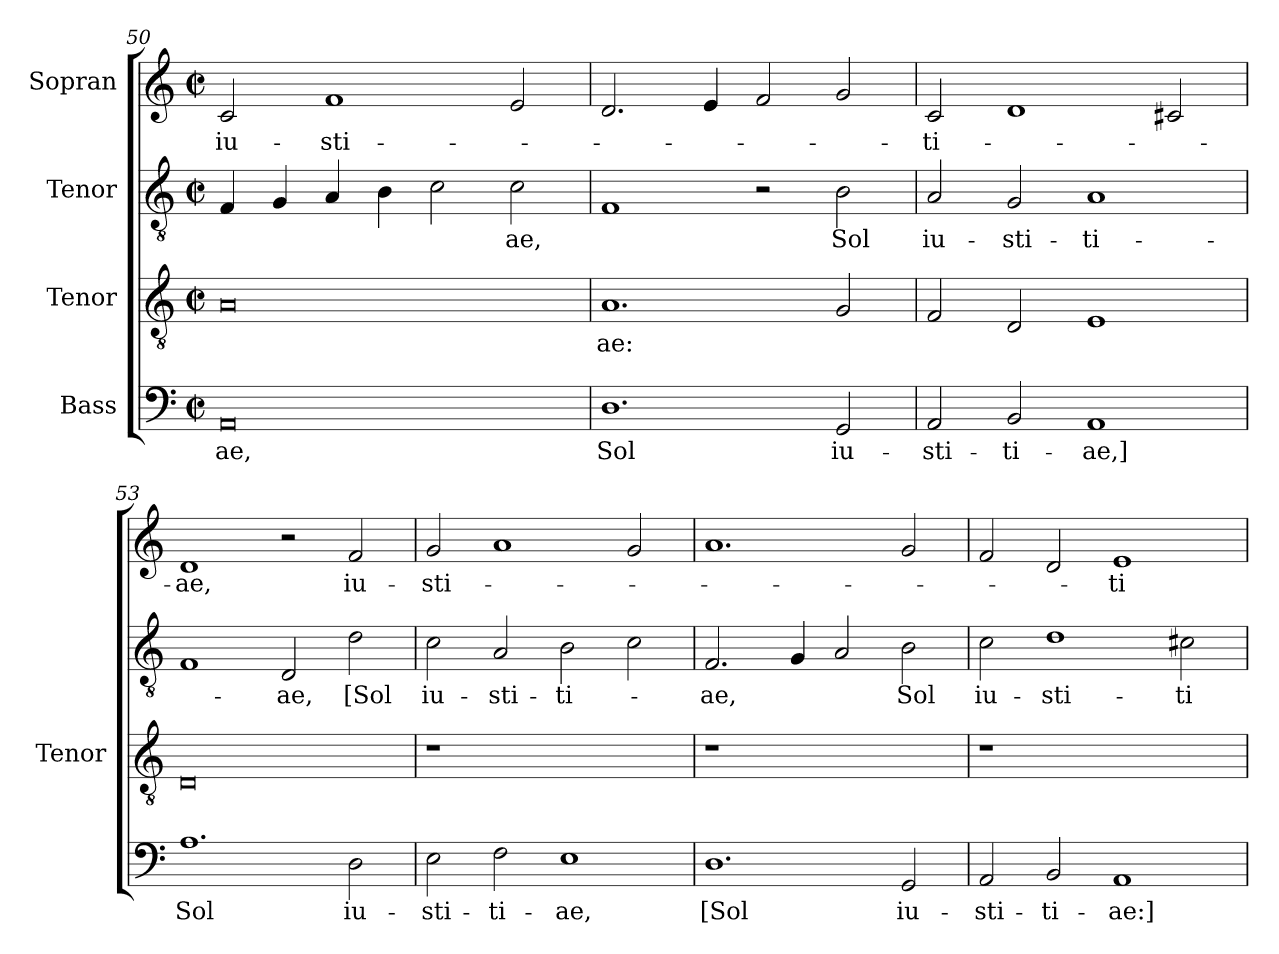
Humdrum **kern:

**kern	**text	**kern	**text	**kern	**text	**kern	**text
*part4	*part4	*part3	*part3	*part2	*part2	*part1	*part1
*staff4	*staff4	*staff3	*staff3	*staff2	*staff2	*staff1	*staff1
*I"Bass	*	*I"Tenor	*	*I"Tenor	*	*I"Sopran	*
*	*	*I'Tenor	*	*	*	*	*
!!LO:LB:g=z
*clefF4	*	*clefGv2	*	*clefGv2	*	*clefG2	*
*	*	*ITrd7c12	*	*ITrd7c12	*	*	*
*k[]	*	*k[]	*	*k[]	*	*k[]	*
*M2/2	*	*M2/2	*	*M2/2	*	*M2/2	*
*met(c|)	*	*met(c|)	*	*met(c|)	*	*met(c|)	*
=50	=50	=50	=50	=50	=50	=50	=50
!	!LO:LY:b:color=#000000	!	!	!	!	!	!
!	!	!	!	!	!	!	!LO:LY:b:color=#000000
0AAi	-ae,	0AAi	.	4FFi/	.	2ci/	iu-
.	.	.	.	4GGi/	.	.	.
!	!	!	!	!	!	!	!LO:LY:b:color=#000000
.	.	.	.	4AAi/	.	1fi	-sti-
.	.	.	.	4BBi\	.	.	.
.	.	.	.	2Ci\	.	.	.
!	!	!	!	!	!LO:LY:b:color=#000000	!	!
.	.	.	.	2Ci\	-ae,	2ei/	.
=51	=51	=51	=51	=51	=51	=51	=51
!	!LO:LY:b:color=#000000	!	!	!	!	!	!
!	!	!	!LO:LY:b:color=#000000	!	!	!	!
1.Di	Sol	1.AAi	-ae:	1FFi	.	2.di/	.
.	.	.	.	.	.	4ei/	.
.	.	.	.	2r	.	2fi/	.
!	!LO:LY:b:color=#000000	!	!	!	!	!	!
!	!	!	!	!	!LO:LY:b:color=#000000	!	!
2GGi/	iu-	2GGi/	.	2BBi\	Sol	2gi/	.
=52	=52	=52	=52	=52	=52	=52	=52
!	!LO:LY:b:color=#000000	!	!	!	!	!	!
!	!	!	!	!	!LO:LY:b:color=#000000	!	!
!	!	!	!	!	!	!	!LO:LY:b:color=#000000
2AAi/	-sti-	2FFi/	.	2AAi/	iu-	2ci/	-ti-
!	!LO:LY:b:color=#000000	!	!	!	!	!	!
!	!	!	!	!	!LO:LY:b:color=#000000	!	!
2BBi/	-ti-	2DDi/	.	2GGi/	-sti-	1di	.
!	!LO:LY:b:color=#000000	!	!	!	!	!	!
!	!	!	!	!	!LO:LY:b:color=#000000	!	!
1AAi	-ae,]	1EEi	.	1AAi	-ti-	.	.
.	.	.	.	.	.	2c#Xi/	.
=53	=53	=53	=53	=53	=53	=53	=53
!	!LO:LY:b:color=#000000	!	!	!	!	!	!
!	!	!	!	!	!	!	!LO:LY:b:color=#000000
1.Ai	Sol	0DDi	.	1FFi	.	1di	-ae,
!	!	!	!	!	!LO:LY:b:color=#000000	!	!
.	.	.	.	2DDi/	-ae,	2r	.
!	!LO:LY:b:color=#000000	!	!	!	!	!	!
!	!	!	!	!	!LO:LY:b:color=#000000	!	!
!	!	!	!	!	!	!	!LO:LY:b:color=#000000
2Di\	iu-	.	.	2Di\	[Sol	2fi/	iu-
=54	=54	=54	=54	=54	=54	=54	=54
!	!LO:LY:b:color=#000000	!LO:N:vis=1	!	!	!	!	!
!	!	!	!	!	!LO:LY:b:color=#000000	!	!
!	!	!	!	!	!	!	!LO:LY:b:color=#000000
2Ei\	-sti-	1r	.	2Ci\	iu-	2gi/	-sti-
!	!LO:LY:b:color=#000000	!	!	!	!	!	!
!	!	!	!	!	!LO:LY:b:color=#000000	!	!
2Fi\	-ti-	.	.	2AAi/	-sti-	1ai	.
!	!LO:LY:b:color=#000000	!	!	!	!	!	!
!	!	!	!	!	!LO:LY:b:color=#000000	!	!
1Ei	-ae,	1ryy	.	2BBi\	-ti-	.	.
.	.	.	.	2Ci\	.	2gi/	.
=55	=55	=55	=55	=55	=55	=55	=55
!	!LO:LY:b:color=#000000	!LO:N:vis=1	!	!	!	!	!
!	!	!	!	!	!LO:LY:b:color=#000000	!	!
1.Di	[Sol	1r	.	2.FFi/	-ae,	1.ai	.
.	.	.	.	4GGi/	.	.	.
.	.	1ryy	.	2AAi/	.	.	.
!	!LO:LY:b:color=#000000	!	!	!	!	!	!
!	!	!	!	!	!LO:LY:b:color=#000000	!	!
2GGi/	iu-	.	.	2BBi\	Sol	2gi/	.
=56	=56	=56	=56	=56	=56	=56	=56
!	!LO:LY:b:color=#000000	!LO:N:vis=1	!	!	!	!	!
!	!	!	!	!	!LO:LY:b:color=#000000	!	!
2AAi/	-sti-	1r	.	2Ci\	iu-	2fi/	.
!	!LO:LY:b:color=#000000	!	!	!	!	!	!
!	!	!	!	!	!LO:LY:b:color=#000000	!	!
2BBi/	-ti-	.	.	1Di	-sti-	2di/	.
!	!LO:LY:b:color=#000000	!	!	!	!	!	!
!	!	!	!	!	!	!	!LO:LY:b:color=#000000
1AAi	-ae:]	1ryy	.	.	.	1ei	-ti-
!	!	!	!	!	!LO:LY:b:color=#000000	!	!
.	.	.	.	2C#Xi\	-ti-	.	.
=	=	=	=	=	=	=	=
*-	*-	*-	*-	*-	*-	*-	*-
